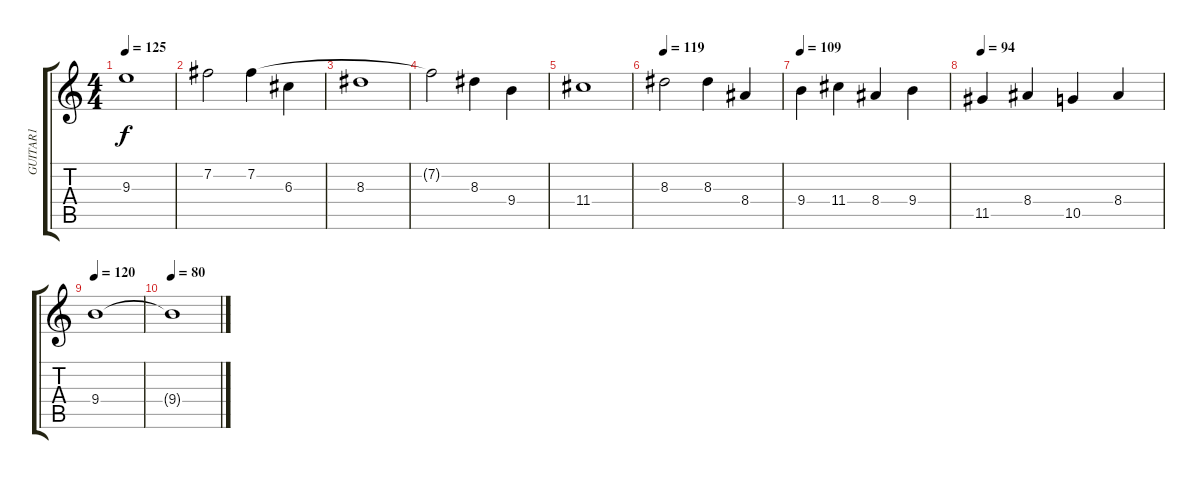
\track ("GUITAR1" "GUITAR1") {instrument overdrivenguitar}
\staff {score tabs}
\tuning (E4 B3 G3 D3 A2 E2) {hide}
\ts (4 4)
\tempo 125
\clef g2
\ks c
9.3.1{dy f} |
7.2.2 7.2.4 6.3.4 |
8.3.1 |
7.2{t}.2 8.3.4 9.4.4 |
11.4.1 |
\tempo 119
8.3.2 8.3.4 8.4.4 |
\tempo 109
9.4.4 11.4.4 8.4.4 9.4.4 |
\tempo 94
11.5.4 8.4.4 10.5.4 8.4.4 |
\tempo 120
9.4.1 |
\tempo 80
9.4{t}.1
